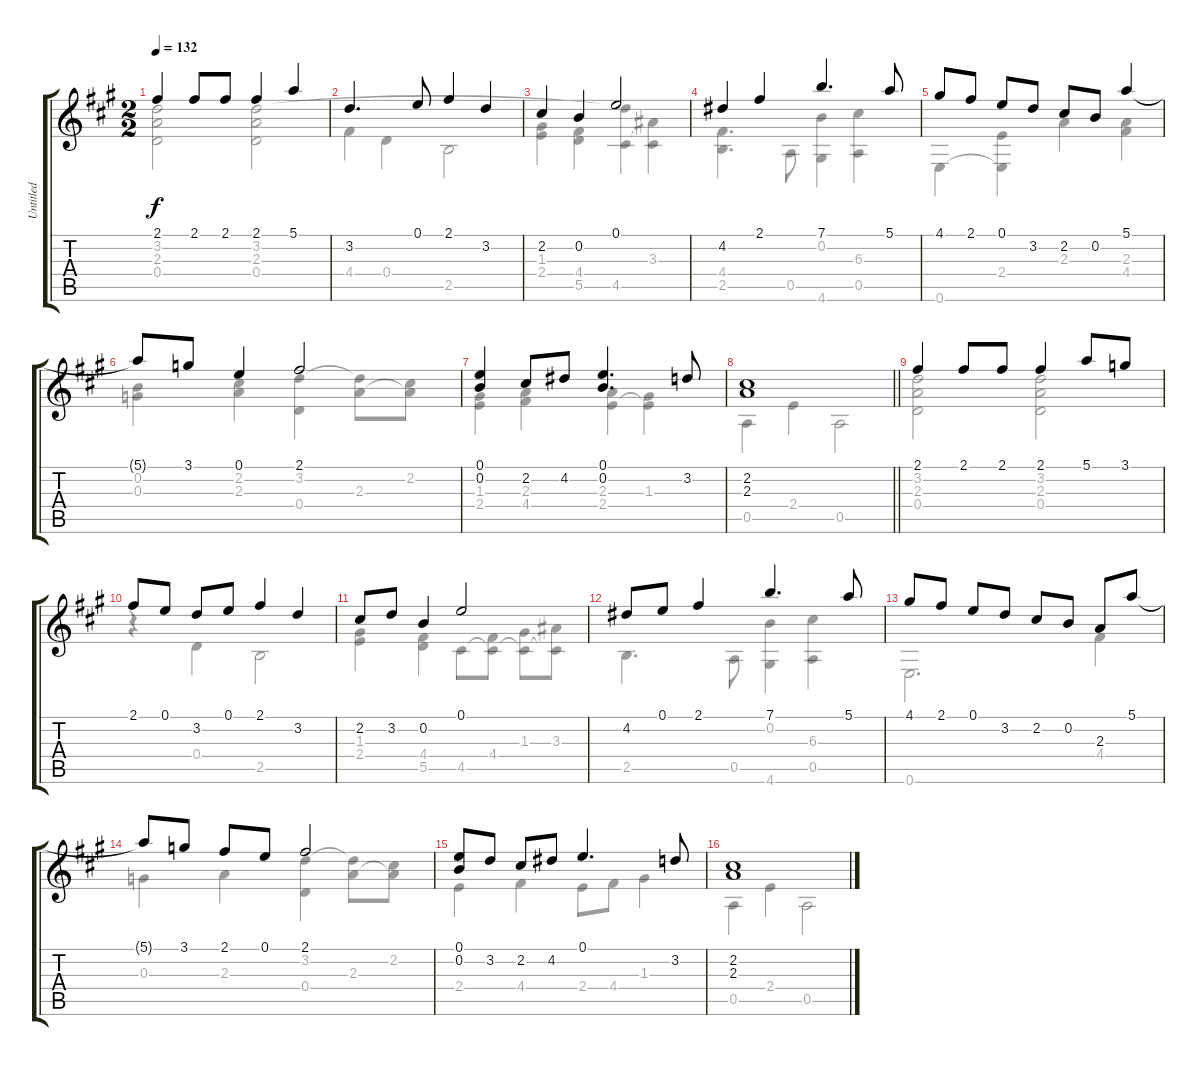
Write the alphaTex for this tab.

\track ("Untitled" "Untitled") {instrument acousticguitarnylon}
\staff {score tabs}
\tuning (E4 B3 G3 D3 A2 E2) {hide}
\voice
\ts (2 2)
\tempo 132
\clef g2
\ks a
2.1.4{dy f} 2.1.8 2.1.8 2.1.4 5.1.4 |
3.2.4{d} 0.1.8 2.1.4 3.2.4 |
2.2.4 0.2.4 0.1.2 |
4.2.4 2.1.4 7.1.4{d} 5.1.8 |
4.1.8 2.1.8 0.1.8 3.2.8 2.2.8 0.2.8 5.1.4 |
5.1{t}.8 3.1.8 0.1.4 2.1.2 |
(0.1 0.2).4 2.2.8 4.2.8 (0.1 0.2).4{d} 3.2.8 |
\barLineRight lightlight
(2.2 2.3).1 |
2.1.4 2.1.8 2.1.8 2.1.4 5.1.8 3.1.8 |
2.1.8 0.1.8 3.2.8 0.1.8 2.1.4 3.2.4 |
2.2.8 3.2.8 0.2.4 0.1.2 |
4.2.8 0.1.8 2.1.4 7.1.4{d} 5.1.8 |
4.1.8 2.1.8 0.1.8 3.2.8 2.2.8 0.2.8 2.3.8 5.1.8 |
5.1{t}.8 3.1.8 2.1.8 0.1.8 2.1.2 |
(0.1 0.2).8 3.2.8 2.2.8 4.2.8 0.1.4{d} 3.2.8 |
(2.2 2.3).1
\voice
\clef g2
\ottava regular
\simile none
\ks a
(3.2 2.3 0.4).2{dy f} (3.2 2.3 0.4).2 |
4.4.4 0.4.4 2.5.2 |
(1.3 2.4).4 (4.4 5.5).4 (3.2{t} 4.5).4 (3.3 4.5{t}).4 |
(4.4 2.5).4{d} 0.5.8 (0.2 4.6).4 (6.3 0.5).4 |
0.6.4 (2.4 0.6{t}).4 2.3.4 (2.3 4.4).4 |
(0.2 0.3).4 (2.2 2.3).4 (3.2 0.4).4 (3.2{t} 2.3).8 (2.2 2.3{t}).8 |
(1.3 2.4).4 (2.3 4.4).4 (2.3 2.4).4 (1.3 2.4{t}).4 |
\barLineRight lightlight
0.5.4 2.4.4 0.5.2 |
(3.2 2.3 0.4).2 (3.2 2.3 0.4).2 |
r.4 0.4.4 2.5.2 |
(1.3 2.4).4 (4.4 5.5).4 4.5.8 (4.4 4.5{t}).8 (1.3 4.5{t}).8 (3.3 4.5{t}).8 |
2.5.4{d} 0.5.8 (0.2 4.6).4 (6.3 0.5).4 |
0.6.2{d} 4.4.4 |
0.3.4 2.3.4 (3.2 0.4).4 (3.2{t} 2.3).8 (2.2 2.3{t}).8 |
2.4.4 4.4.4 2.4.8 4.4.8 1.3.4 |
0.5.4 2.4.4 0.5.2
